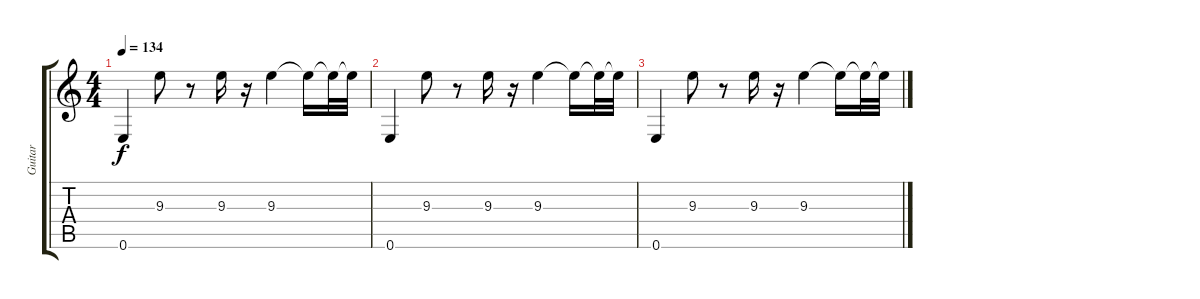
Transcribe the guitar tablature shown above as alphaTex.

\track ("Guitar" "Guitar") {instrument distortionguitar}
\staff {score tabs}
\tuning (E4 B3 G3 D3 A2 E2) {hide}
\ts (4 4)
\tempo 134
\clef g2
\ks c
0.6.4{dy f} 9.3.8 r.8 9.3.16 r.16 9.3.4 9.3{t}.16 9.3{t}.32 9.3{t}.32 |
0.6.4 9.3.8 r.8 9.3.16 r.16 9.3.4 9.3{t}.16 9.3{t}.32 9.3{t}.32 |
0.6.4 9.3.8 r.8 9.3.16 r.16 9.3.4 9.3{t}.16 9.3{t}.32 9.3{t}.32
